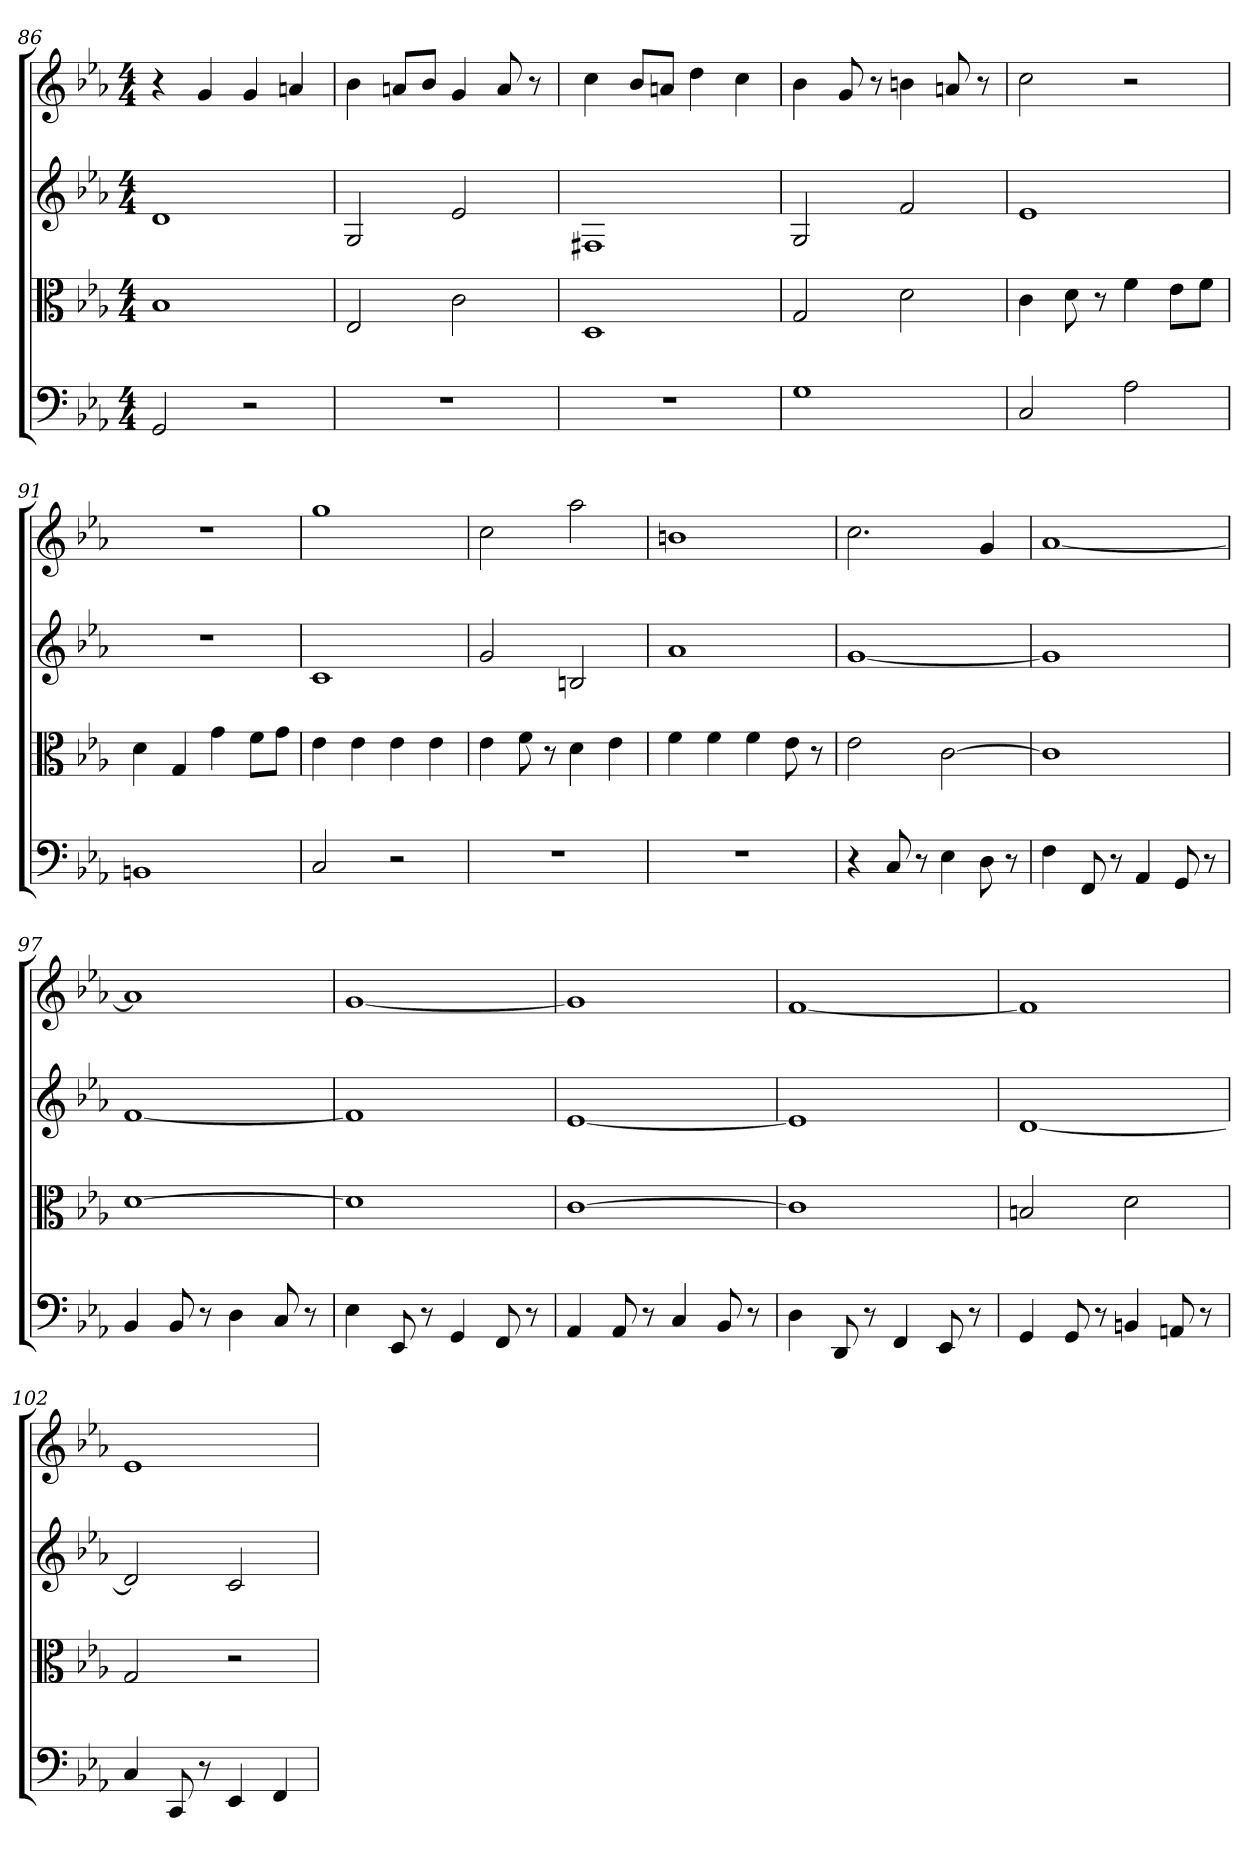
**kern	**kern	**kern	**kern
*part4	*part3	*part2	*part1
*staff4	*staff3	*staff2	*staff1
*clefF4	*clefC3	*clefG2	*clefG2
*k[b-e-a-]	*k[b-e-a-]	*k[b-e-a-]	*k[b-e-a-]
*c:	*c:	*c:	*c:
*M4/4	*M4/4	*M4/4	*M4/4
=86	=86	=86	=86
2GG	1B-	1d	4r
.	.	.	4g
2r	.	.	4g
.	.	.	4an
=87	=87	=87	=87
1r	2E-	2G	4b-
.	.	.	8an/L
.	.	.	8b-/J
.	2c	2e-	4g
.	.	.	8a
.	.	.	8r
=88	=88	=88	=88
1r	1D	1F#X	4cc
.	.	.	8b-/L
.	.	.	8an/J
.	.	.	4dd
.	.	.	4cc
=89	=89	=89	=89
1G	2G	2G	4b-
.	.	.	8g
.	.	.	8r
.	2d	2f	4bn
.	.	.	8an
.	.	.	8r
=90	=90	=90	=90
2C	4c	1e-	2cc
.	8d	.	.
.	8r	.	.
2A-	4f	.	2r
.	8e-\L	.	.
.	8f\J	.	.
=91	=91	=91	=91
1BBn	4d	1r	1r
.	4G	.	.
.	4g	.	.
.	8f\L	.	.
.	8g\J	.	.
=92	=92	=92	=92
2C	4e-	1c	1gg
.	4e-	.	.
2r	4e-	.	.
.	4e-	.	.
=93	=93	=93	=93
1r	4e-	2g	2cc
.	8f	.	.
.	8r	.	.
.	4d	2Bn	2aa-
.	4e-	.	.
=94	=94	=94	=94
1r	4f	1a-	1bn
.	4f	.	.
.	4f	.	.
.	8e-	.	.
.	8r	.	.
=95	=95	=95	=95
4r	2e-	[1g	2.cc
8C	.	.	.
8r	.	.	.
4E-	[2c	.	.
8D	.	.	4g
8r	.	.	.
=96	=96	=96	=96
4F	1c]	1g]	[1a-
8FF	.	.	.
8r	.	.	.
4AA-	.	.	.
8GG	.	.	.
8r	.	.	.
=97	=97	=97	=97
4BB-	[1d	[1f	1a-]
8BB-	.	.	.
8r	.	.	.
4D	.	.	.
8C	.	.	.
8r	.	.	.
=98	=98	=98	=98
4E-	1d]	1f]	[1g
8EE-	.	.	.
8r	.	.	.
4GG	.	.	.
8FF	.	.	.
8r	.	.	.
=99	=99	=99	=99
4AA-	[1c	[1e-	1g]
8AA-	.	.	.
8r	.	.	.
4C	.	.	.
8BB-	.	.	.
8r	.	.	.
=100	=100	=100	=100
4D	1c]	1e-]	[1f
8DD	.	.	.
8r	.	.	.
4FF	.	.	.
8EE-	.	.	.
8r	.	.	.
=101	=101	=101	=101
4GG	2Bn	[1d	1f]
8GG	.	.	.
8r	.	.	.
4BBn	2d	.	.
8AAn	.	.	.
8r	.	.	.
=102	=102	=102	=102
4C	2G	2d]	1e-
8CC	.	.	.
8r	.	.	.
4EE-	2r	2c	.
4FF	.	.	.
=	=	=	=
*-	*-	*-	*-
